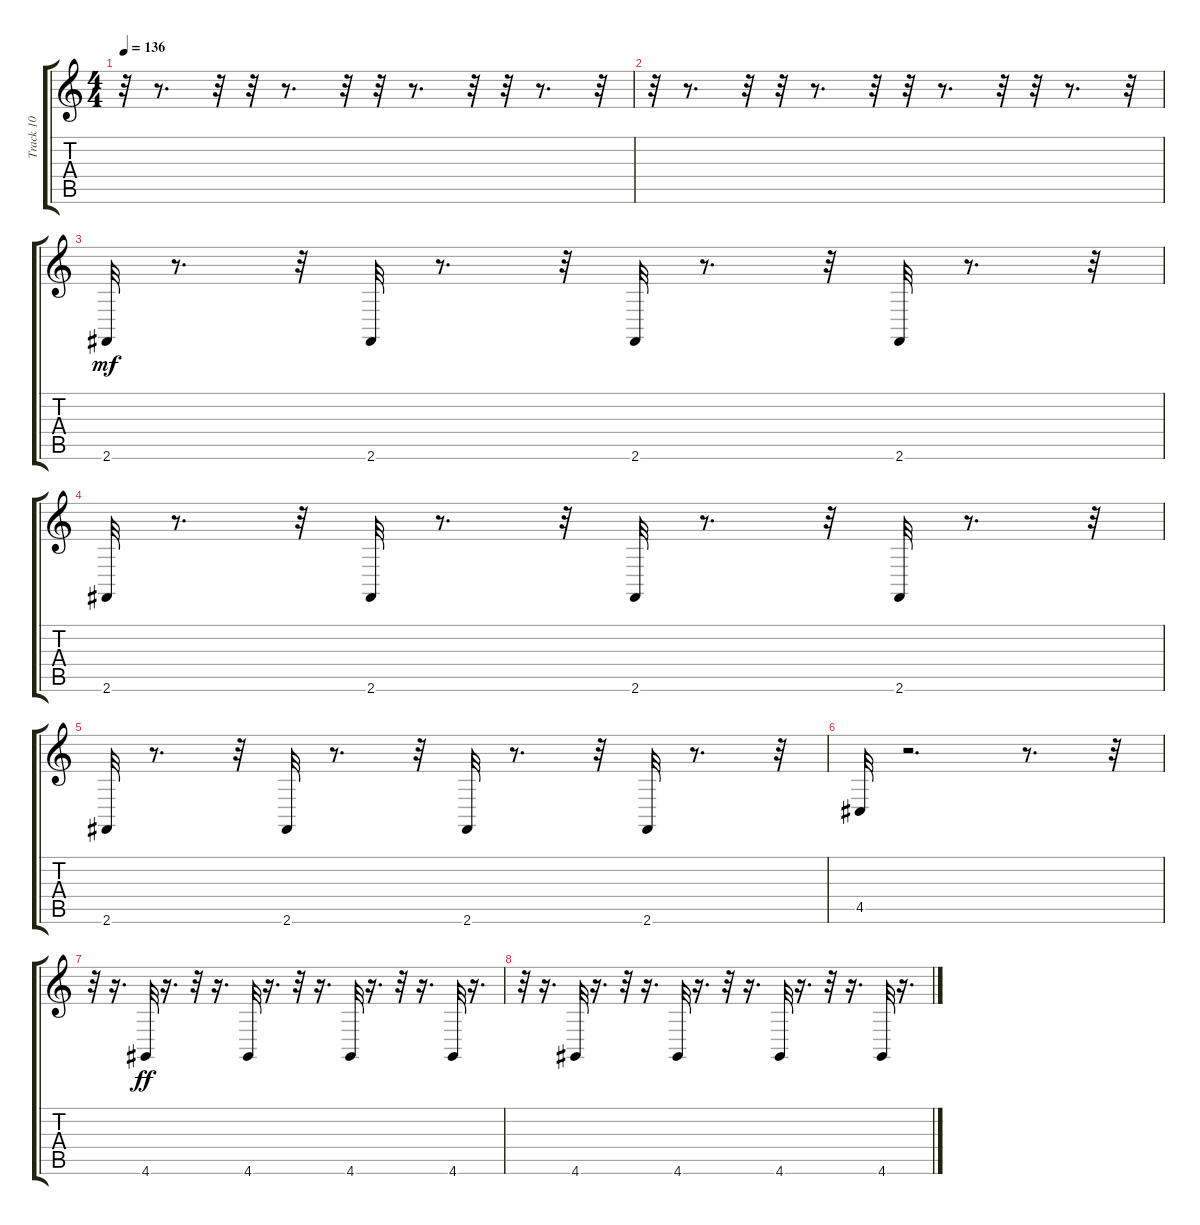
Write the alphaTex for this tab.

\track ("Track 10" "Track 10") {instrument synthdrum}
\staff {score tabs}
\tuning (E4 B3 G3 D3 A2 E2) {hide}
\ts (4 4)
\tempo 136
\clef g2
\ks c
r.32{dy mf} r.8{d} r.32 r.32 r.8{d} r.32 r.32 r.8{d} r.32 r.32 r.8{d} r.32 |
r.32 r.8{d} r.32 r.32 r.8{d} r.32 r.32 r.8{d} r.32 r.32 r.8{d} r.32 |
2.6.32 r.8{d} r.32 2.6.32 r.8{d} r.32 2.6.32 r.8{d} r.32 2.6.32 r.8{d} r.32 |
2.6.32 r.8{d} r.32 2.6.32 r.8{d} r.32 2.6.32 r.8{d} r.32 2.6.32 r.8{d} r.32 |
2.6.32 r.8{d} r.32 2.6.32 r.8{d} r.32 2.6.32 r.8{d} r.32 2.6.32 r.8{d} r.32 |
4.5.32 r.2{d} r.8{d} r.32 |
r.32 r.16{d} 4.6.32{dy ff} r.16{d} r.32 r.16{d} 4.6.32 r.16{d} r.32 r.16{d} 4.6.32 r.16{d} r.32 r.16{d} 4.6.32 r.16{d} |
r.32 r.16{d} 4.6.32 r.16{d} r.32 r.16{d} 4.6.32 r.16{d} r.32 r.16{d} 4.6.32 r.16{d} r.32 r.16{d} 4.6.32 r.16{d}
